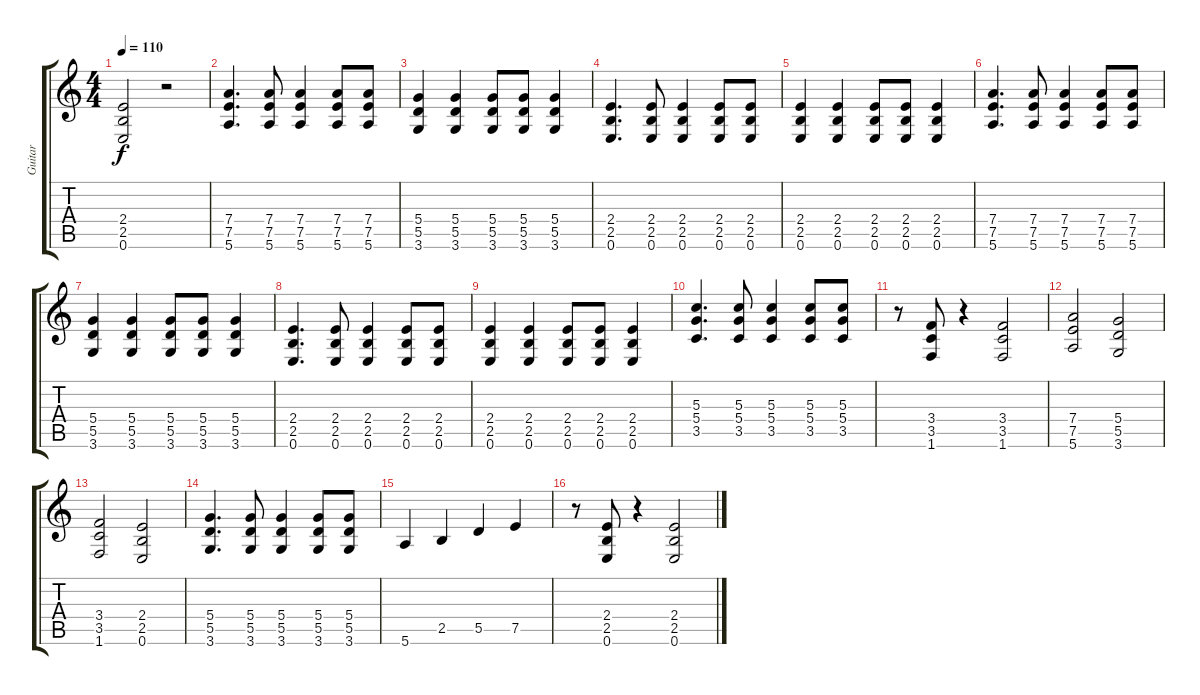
\track ("Guitar" "Guitar") {instrument distortionguitar}
\staff {score tabs}
\tuning (E4 B3 G3 D3 A2 E2) {hide}
\ts (4 4)
\tempo 110
\clef g2
\ks c
(2.4{t} 2.5{t} 0.6{t}).2{dy f} r.2 |
(7.4 7.5 5.6).4{d} (7.4 7.5 5.6).8 (7.4 7.5 5.6).4 (7.4 7.5 5.6).8 (7.4 7.5 5.6).8 |
(5.4 5.5 3.6).4 (5.4 5.5 3.6).4 (5.4 5.5 3.6).8 (5.4 5.5 3.6).8 (5.4 5.5 3.6).4 |
(2.4 2.5 0.6).4{d} (2.4 2.5 0.6).8 (2.4 2.5 0.6).4 (2.4 2.5 0.6).8 (2.4 2.5 0.6).8 |
(2.4 2.5 0.6).4 (2.4 2.5 0.6).4 (2.4 2.5 0.6).8 (2.4 2.5 0.6).8 (2.4 2.5 0.6).4 |
(7.4 7.5 5.6).4{d} (7.4 7.5 5.6).8 (7.4 7.5 5.6).4 (7.4 7.5 5.6).8 (7.4 7.5 5.6).8 |
(5.4 5.5 3.6).4 (5.4 5.5 3.6).4 (5.4 5.5 3.6).8 (5.4 5.5 3.6).8 (5.4 5.5 3.6).4 |
(2.4 2.5 0.6).4{d} (2.4 2.5 0.6).8 (2.4 2.5 0.6).4 (2.4 2.5 0.6).8 (2.4 2.5 0.6).8 |
(2.4 2.5 0.6).4 (2.4 2.5 0.6).4 (2.4 2.5 0.6).8 (2.4 2.5 0.6).8 (2.4 2.5 0.6).4 |
(5.3 5.4 3.5).4{d} (5.3 5.4 3.5).8 (5.3 5.4 3.5).4 (5.3 5.4 3.5).8 (5.3 5.4 3.5).8 |
r.8 (3.4 3.5 1.6).8 r.4 (3.4 3.5 1.6).2 |
(7.4 7.5 5.6).2 (5.4 5.5 3.6).2 |
(3.4 3.5 1.6).2 (2.4 2.5 0.6).2 |
(5.4 5.5 3.6).4{d} (5.4 5.5 3.6).8 (5.4 5.5 3.6).4 (5.4 5.5 3.6).8 (5.4 5.5 3.6).8 |
5.6.4 2.5.4 5.5.4 7.5.4 |
r.8 (2.4 2.5 0.6).8 r.4 (2.4 2.5 0.6).2
